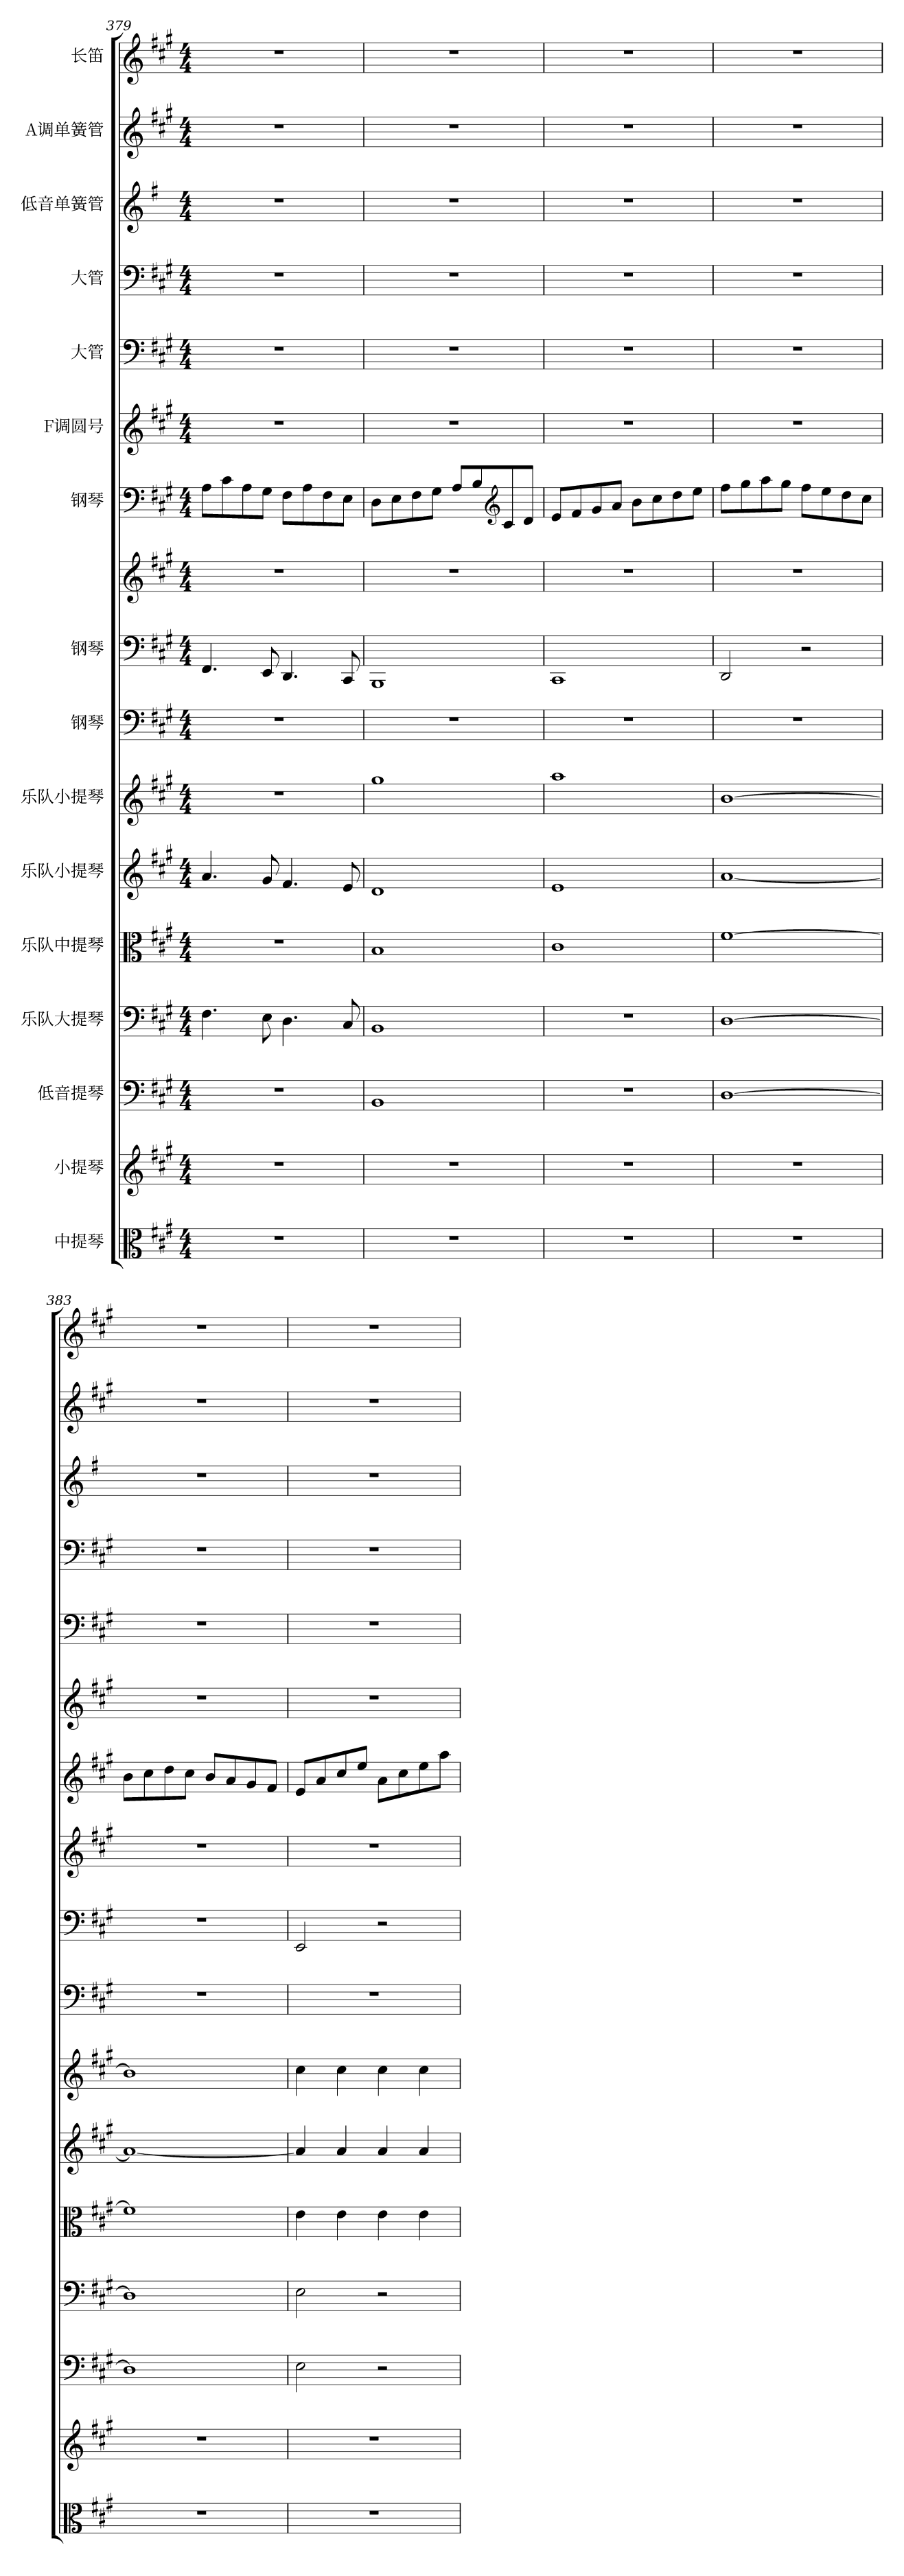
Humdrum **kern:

**kern	**kern	**kern	**kern	**kern	**kern	**kern	**kern	**kern	**kern	**kern	**kern	**kern	**kern	**kern	**kern	**kern
*part16	*part15	*part14	*part13	*part12	*part11	*part10	*part9	*part8	*part8	*part7	*part6	*part5	*part4	*part3	*part2	*part1
*staff17	*staff16	*staff15	*staff14	*staff13	*staff12	*staff11	*staff10	*staff9	*staff8	*staff7	*staff6	*staff5	*staff4	*staff3	*staff2	*staff1
*I"中提琴	*I"小提琴	*I"低音提琴	*I"乐队大提琴	*I"乐队中提琴	*I"乐队小提琴	*I"乐队小提琴	*I"钢琴	*I"钢琴	*	*I"钢琴	*I"F调圆号	*I"大管	*I"大管	*I"低音单簧管	*I"A调单簧管	*I"长笛
*clefC3	*clefG2	*clefF4	*clefF4	*clefC3	*clefG2	*clefG2	*clefF4	*clefF4	*clefG2	*clefF4	*clefG2	*clefF4	*clefF4	*clefG2	*clefG2	*clefG2
*	*	*ITrd7c12	*	*	*	*	*	*	*	*	*ITrd4c7	*	*	*ITrd8c14	*ITrd2c3	*
*k[f#c#g#]	*k[f#c#g#]	*k[f#c#g#]	*k[f#c#g#]	*k[f#c#g#]	*k[f#c#g#]	*k[f#c#g#]	*k[f#c#g#]	*k[f#c#g#]	*k[f#c#g#]	*k[f#c#g#]	*k[f#c#]	*k[f#c#g#]	*k[f#c#g#]	*k[f#]	*k[f#c#g#d#a#e#]	*k[f#c#g#]
*M4/4	*M4/4	*M4/4	*M4/4	*M4/4	*M4/4	*M4/4	*M4/4	*M4/4	*M4/4	*M4/4	*M4/4	*M4/4	*M4/4	*M4/4	*M4/4	*M4/4
=379	=379	=379	=379	=379	=379	=379	=379	=379	=379	=379	=379	=379	=379	=379	=379	=379
1r	1r	1r	4.F#\	1r	4.a/	1r	1r	4.FF#/	1r	8A\L	1r	1r	1r	1r	1r	1r
.	.	.	.	.	.	.	.	.	.	8c#\	.	.	.	.	.	.
.	.	.	.	.	.	.	.	.	.	8A\	.	.	.	.	.	.
.	.	.	8E\	.	8g#/	.	.	8EE/	.	8G#\J	.	.	.	.	.	.
.	.	.	4.D\	.	4.f#/	.	.	4.DD/	.	8F#\L	.	.	.	.	.	.
.	.	.	.	.	.	.	.	.	.	8A\	.	.	.	.	.	.
.	.	.	.	.	.	.	.	.	.	8F#\	.	.	.	.	.	.
.	.	.	8C#/	.	8e/	.	.	8CC#/	.	8E\J	.	.	.	.	.	.
!!LO:PB:g=z
=380	=380	=380	=380	=380	=380	=380	=380	=380	=380	=380	=380	=380	=380	=380	=380	=380
1r	1r	1BBB	1BB	1B	1d	1gg#	1r	1BBB	1r	8D\L	1r	1r	1r	1r	1r	1r
.	.	.	.	.	.	.	.	.	.	8E\	.	.	.	.	.	.
.	.	.	.	.	.	.	.	.	.	8F#\	.	.	.	.	.	.
.	.	.	.	.	.	.	.	.	.	8G#\J	.	.	.	.	.	.
.	.	.	.	.	.	.	.	.	.	8A/L	.	.	.	.	.	.
.	.	.	.	.	.	.	.	.	.	8B/	.	.	.	.	.	.
*	*	*	*	*	*	*	*	*	*	*clefG2	*	*	*	*	*	*
.	.	.	.	.	.	.	.	.	.	8c#/	.	.	.	.	.	.
.	.	.	.	.	.	.	.	.	.	8d/J	.	.	.	.	.	.
=381	=381	=381	=381	=381	=381	=381	=381	=381	=381	=381	=381	=381	=381	=381	=381	=381
1r	1r	1r	1r	1c#	1e	1aa	1r	1CC#	1r	8e/L	1r	1r	1r	1r	1r	1r
.	.	.	.	.	.	.	.	.	.	8f#/	.	.	.	.	.	.
.	.	.	.	.	.	.	.	.	.	8g#/	.	.	.	.	.	.
.	.	.	.	.	.	.	.	.	.	8a/J	.	.	.	.	.	.
.	.	.	.	.	.	.	.	.	.	8b\L	.	.	.	.	.	.
.	.	.	.	.	.	.	.	.	.	8cc#\	.	.	.	.	.	.
.	.	.	.	.	.	.	.	.	.	8dd\	.	.	.	.	.	.
.	.	.	.	.	.	.	.	.	.	8ee\J	.	.	.	.	.	.
=382	=382	=382	=382	=382	=382	=382	=382	=382	=382	=382	=382	=382	=382	=382	=382	=382
1r	1r	[1DD	[1D	[1f#	[1a	[1b	1r	2DD/	1r	8ff#\L	1r	1r	1r	1r	1r	1r
.	.	.	.	.	.	.	.	.	.	8gg#\	.	.	.	.	.	.
.	.	.	.	.	.	.	.	.	.	8aa\	.	.	.	.	.	.
.	.	.	.	.	.	.	.	.	.	8gg#\J	.	.	.	.	.	.
.	.	.	.	.	.	.	.	2r	.	8ff#\L	.	.	.	.	.	.
.	.	.	.	.	.	.	.	.	.	8ee\	.	.	.	.	.	.
.	.	.	.	.	.	.	.	.	.	8dd\	.	.	.	.	.	.
.	.	.	.	.	.	.	.	.	.	8cc#\J	.	.	.	.	.	.
=383	=383	=383	=383	=383	=383	=383	=383	=383	=383	=383	=383	=383	=383	=383	=383	=383
1r	1r	1DD]	1D]	1f#]	1a_	1b]	1r	1r	1r	8b\L	1r	1r	1r	1r	1r	1r
.	.	.	.	.	.	.	.	.	.	8cc#\	.	.	.	.	.	.
.	.	.	.	.	.	.	.	.	.	8dd\	.	.	.	.	.	.
.	.	.	.	.	.	.	.	.	.	8cc#\J	.	.	.	.	.	.
.	.	.	.	.	.	.	.	.	.	8b/L	.	.	.	.	.	.
.	.	.	.	.	.	.	.	.	.	8a/	.	.	.	.	.	.
.	.	.	.	.	.	.	.	.	.	8g#/	.	.	.	.	.	.
.	.	.	.	.	.	.	.	.	.	8f#/J	.	.	.	.	.	.
!!LO:PB:g=z
=384	=384	=384	=384	=384	=384	=384	=384	=384	=384	=384	=384	=384	=384	=384	=384	=384
1r	1r	2EE\	2E\	4e\	4a/]	4cc#\	1r	2EE/	1r	8e/L	1r	1r	1r	1r	1r	1r
.	.	.	.	.	.	.	.	.	.	8a/	.	.	.	.	.	.
.	.	.	.	4e\	4a/	4cc#\	.	.	.	8cc#/	.	.	.	.	.	.
.	.	.	.	.	.	.	.	.	.	8ee/J	.	.	.	.	.	.
.	.	2r	2r	4e\	4a/	4cc#\	.	2r	.	8a\L	.	.	.	.	.	.
.	.	.	.	.	.	.	.	.	.	8cc#\	.	.	.	.	.	.
.	.	.	.	4e\	4a/	4cc#\	.	.	.	8ee\	.	.	.	.	.	.
.	.	.	.	.	.	.	.	.	.	8aa\J	.	.	.	.	.	.
=	=	=	=	=	=	=	=	=	=	=	=	=	=	=	=	=
*-	*-	*-	*-	*-	*-	*-	*-	*-	*-	*-	*-	*-	*-	*-	*-	*-
